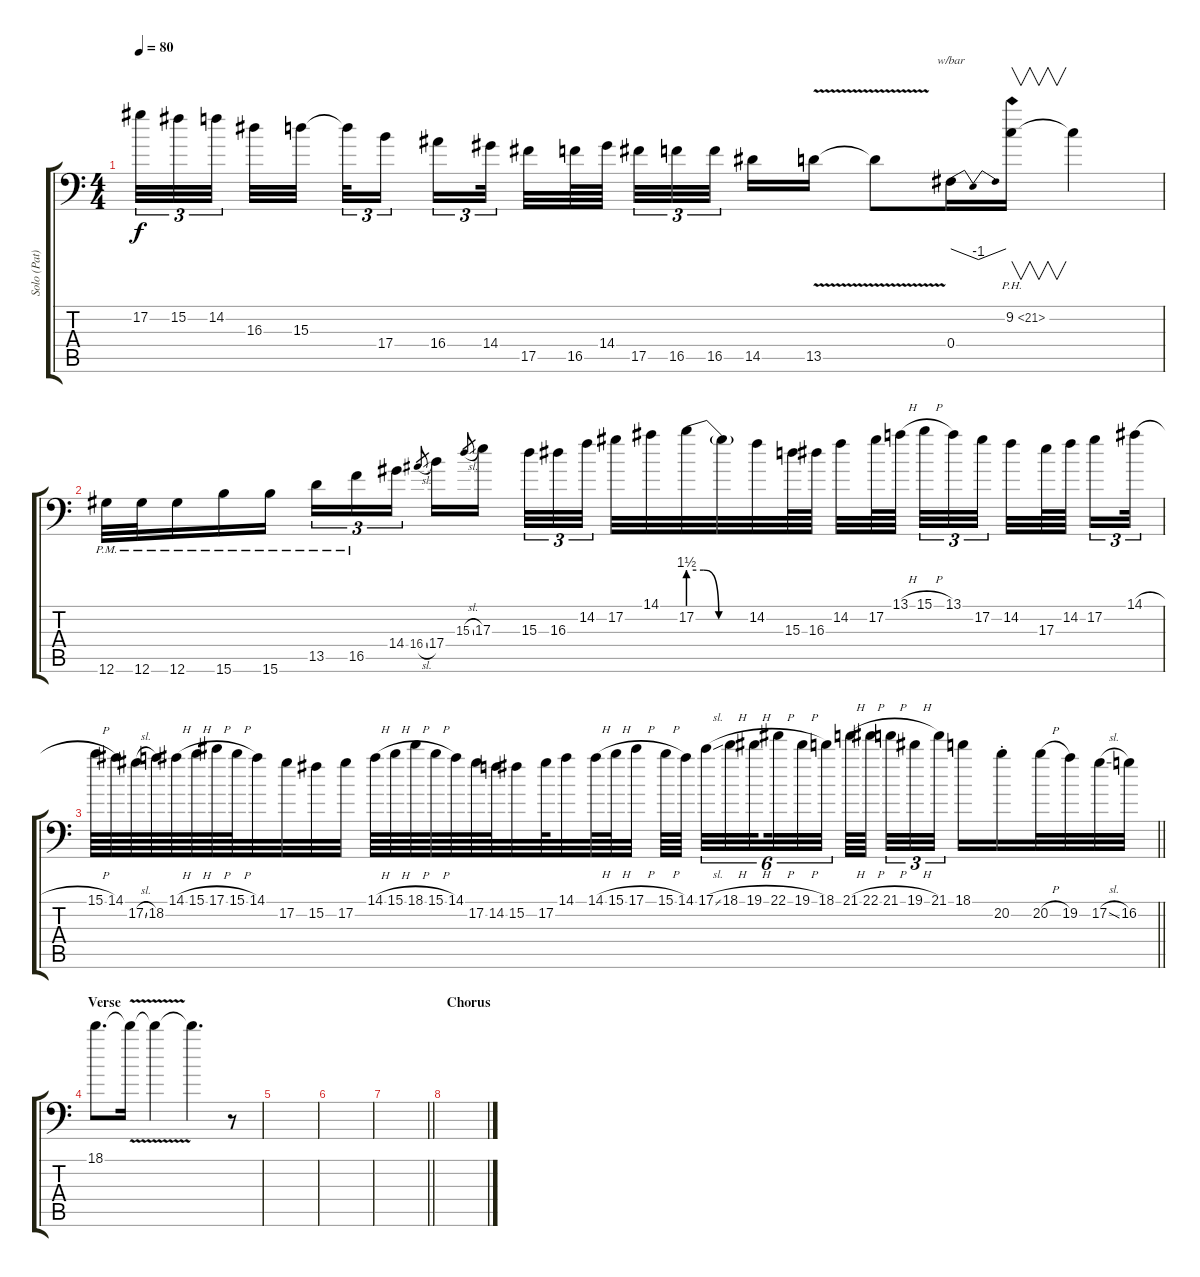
\track ("Solo (Pat)" "Solo (Pat)") {instrument distortionguitar}
\staff {score tabs}
\tuning (Ab3 Eb3 B2 Gb2 Db2 Ab1) {hide}
\ts (4 4)
\tempo 80
\clef f4
\ks c
17.2.32{tu (3 2) dy f} 15.2.32{tu (3 2)} 14.2.32{tu (3 2) beam splitsecondary} 16.3.32 15.3.32{beam splitsecondary} 15.3{t}.32{tu (3 2)} 17.4.16{tu (3 2) beam splitsecondary} 16.4.16{tu (3 2)} 14.4.32{tu (3 2)} 17.5.32 16.5.64 14.4.64{beam splitsecondary} 17.5.32{tu (3 2)} 16.5.32{tu (3 2)} 16.5.32{tu (3 2) beam splitsecondary} 14.5.16 13.5{v}.16 13.5{t}.8 0.4.16{tbe (dip default 0 0 30 -4 60 0)} 9.2{ph 12}.16{v} 9.2{t}.4 |
12.6{pm}.32 12.6{pm}.32 12.6{pm}.16 15.6{pm}.16 15.6{pm}.16 13.5{pm}.16{tu (3 2)} 16.5{pm}.16{tu (3 2)} 14.4.16{tu (3 2)} 16.4{sl}.8{gr beam splitsecondary} 17.4.16 15.3{sl}.8{gr} 17.3.16 15.3.32{tu (3 2)} 16.3.32{tu (3 2)} 14.2.32{tu (3 2) beam splitsecondary} 17.2.32 14.1.32 17.2{be (custom 0 6 15 6 30 0 60 0)}.32 17.2{t}.32 14.2.32 15.3.64 16.3.64 14.2.32 17.2.64 13.1{h}.64{beam splitsecondary} 15.1{h}.32{tu (3 2)} 13.1.32{tu (3 2)} 17.2.32{tu (3 2) beam splitsecondary} 14.2.32 17.3.64 14.2.64{beam splitsecondary} 17.2.16{tu (3 2)} 14.1{h}.32{tu (3 2)} |
\barLineRight lightlight
15.1{h}.64 14.1.64 17.2{sl}.64 18.2.64 14.1{h}.64 15.1{h}.64 17.1{h}.64 15.1{h}.64 14.1.32 17.2.32 15.2.32 17.2.32 14.1{h}.64 15.1{h}.64 18.1{h}.64 15.1{h}.64 14.1.64 17.2.64 14.2.64 15.2.32 17.2.64 14.1.32 14.1{h}.64 15.1{h}.64 17.1{h}.32 15.1{h}.64 14.1.64{beam splitsecondary} 17.1{sl}.32{tu (6 4)} 18.1{h}.32{tu (6 4)} 19.1{h}.32{tu (6 4) beam splitsecondary} 22.1{h}.32{tu (6 4)} 19.1{h}.32{tu (6 4)} 18.1.32{tu (6 4) beam splitsecondary} 21.1{h}.64 22.1{h}.64{beam splitsecondary} 21.1{h}.32{tu (3 2)} 19.1{h}.32{tu (3 2)} 21.1.32{tu (3 2)} 18.1.16 20.2{st}.16 20.2{h}.32 19.2.32 17.2{sl}.32 16.2.32 |
\section ("" "Verse")
18.1.8{d} 18.1{v t}.16 18.1{t}.4 18.1{t}.4{d} r.8 |
|
|
\barLineRight lightlight
|
\section ("" "Chorus")
